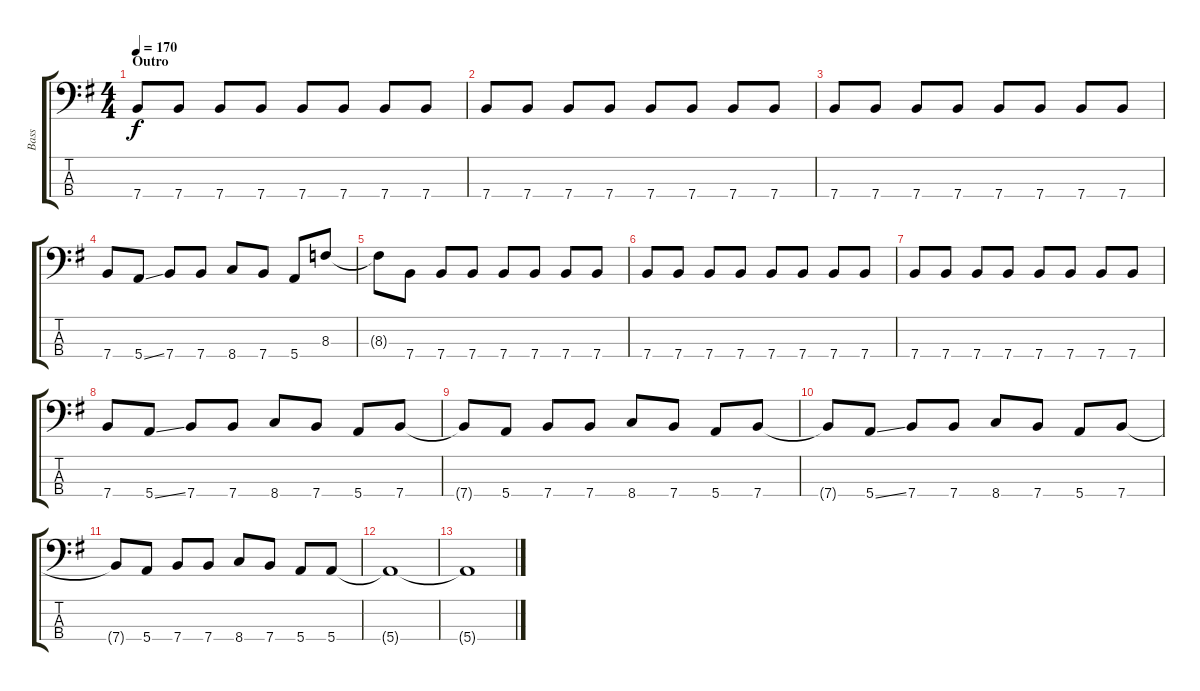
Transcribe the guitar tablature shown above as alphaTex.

\track ("Bass" "Bass") {instrument electricbassfinger}
\staff {score tabs}
\tuning (G2 D2 A1 E1) {hide}
\ts (4 4)
\section ("" "Outro")
\tempo 170
\clef f4
\ks g
7.4{t}.8{dy f} 7.4.8 7.4.8 7.4.8 7.4.8 7.4.8 7.4.8 7.4.8 |
7.4.8 7.4.8 7.4.8 7.4.8 7.4.8 7.4.8 7.4.8 7.4.8 |
7.4.8 7.4.8 7.4.8 7.4.8 7.4.8 7.4.8 7.4.8 7.4.8 |
7.4.8 5.4{ss}.8 7.4.8 7.4.8 8.4.8 7.4.8 5.4.8 8.3.8 |
8.3{t}.8 7.4.8 7.4.8 7.4.8 7.4.8 7.4.8 7.4.8 7.4.8 |
7.4.8 7.4.8 7.4.8 7.4.8 7.4.8 7.4.8 7.4.8 7.4.8 |
7.4.8 7.4.8 7.4.8 7.4.8 7.4.8 7.4.8 7.4.8 7.4.8 |
7.4.8 5.4{ss}.8 7.4.8 7.4.8 8.4.8 7.4.8 5.4.8 7.4.8 |
7.4{t}.8 5.4.8 7.4.8 7.4.8 8.4.8 7.4.8 5.4.8 7.4.8 |
7.4{t}.8 5.4{ss}.8 7.4.8 7.4.8 8.4.8 7.4.8 5.4.8 7.4.8 |
7.4{t}.8 5.4.8 7.4.8 7.4.8 8.4.8 7.4.8 5.4.8 5.4.8 |
5.4{t}.1 |
5.4{t}.1
